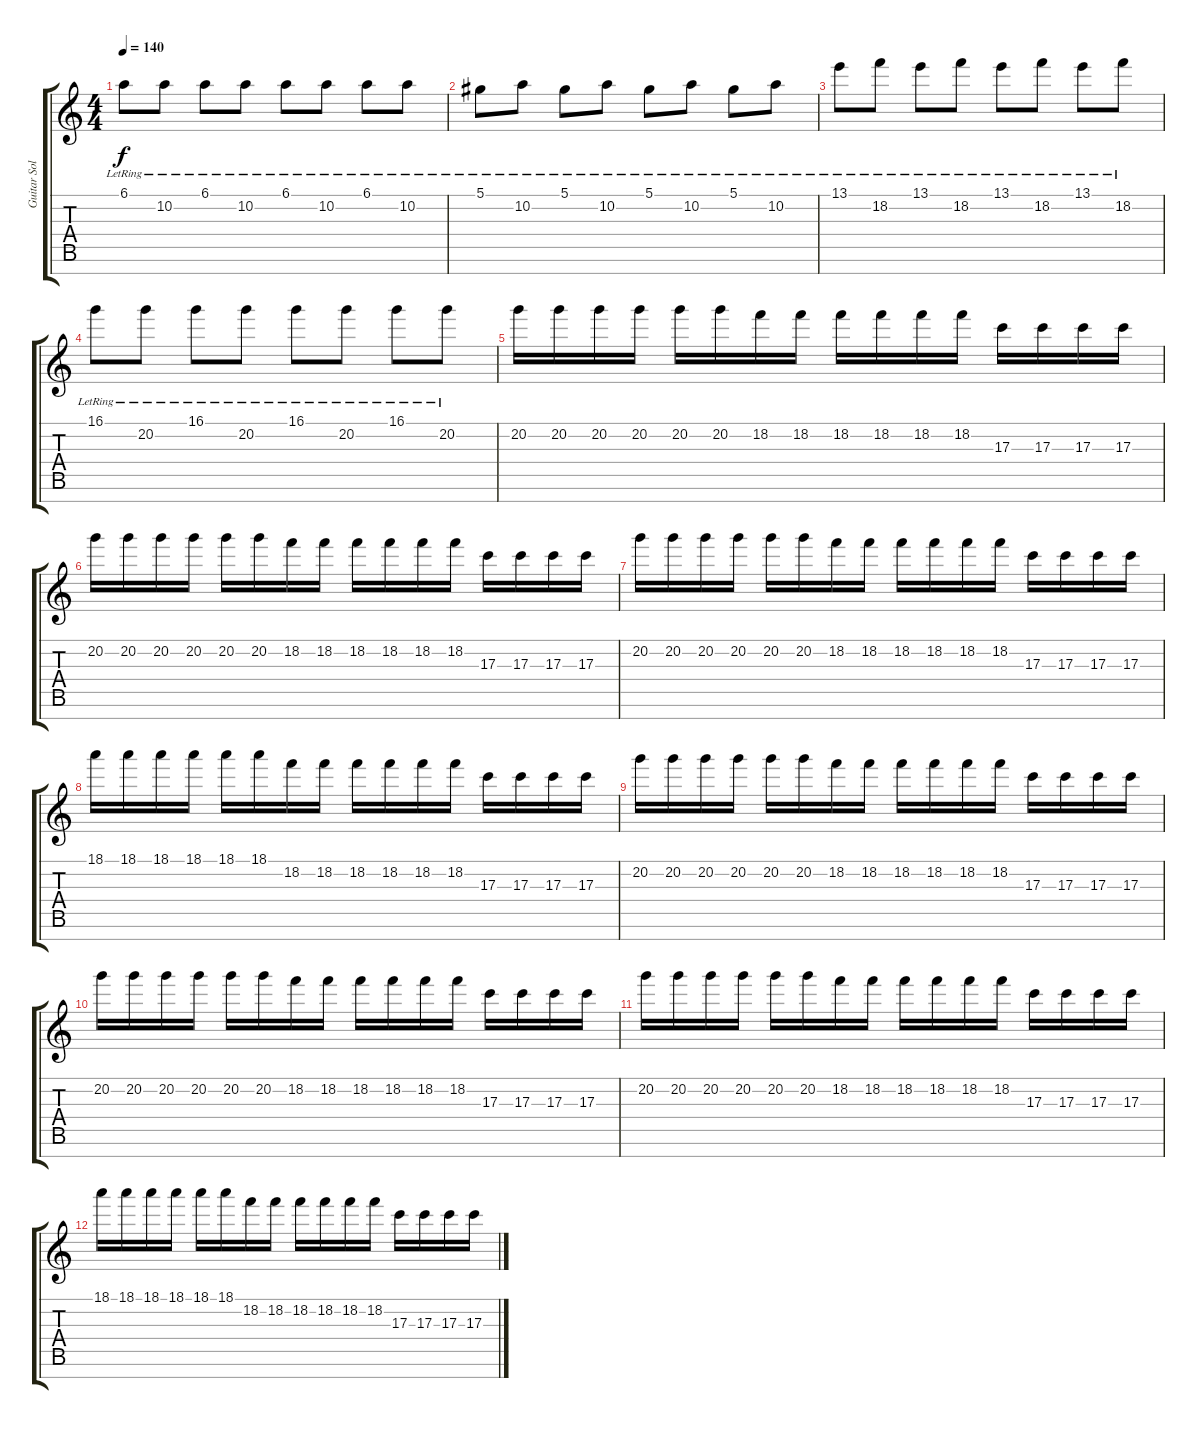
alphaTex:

\track ("Guitar Solo" "Guitar Sol") {instrument distortionguitar}
\staff {score tabs}
\tuning (Eb4 B3 G3 D3 Bb2 F2 C2) {hide}
\ts (4 4)
\tempo 140
\clef g2
\ks c
6.1{lr}.8{dy f} 10.2{lr}.8 6.1{lr}.8 10.2{lr}.8 6.1{lr}.8 10.2{lr}.8 6.1{lr}.8 10.2{lr}.8 |
5.1{lr}.8 10.2{lr}.8 5.1{lr}.8 10.2{lr}.8 5.1{lr}.8 10.2{lr}.8 5.1{lr}.8 10.2{lr}.8 |
13.1{lr}.8 18.2{lr}.8 13.1{lr}.8 18.2{lr}.8 13.1{lr}.8 18.2{lr}.8 13.1{lr}.8 18.2{lr}.8 |
16.1{lr}.8 20.2{lr}.8 16.1{lr}.8 20.2{lr}.8 16.1{lr}.8 20.2{lr}.8 16.1{lr}.8 20.2{lr}.8 |
20.2.16 20.2.16 20.2.16 20.2.16 20.2.16 20.2.16 18.2.16 18.2.16 18.2.16 18.2.16 18.2.16 18.2.16 17.3.16 17.3.16 17.3.16 17.3.16 |
20.2.16 20.2.16 20.2.16 20.2.16 20.2.16 20.2.16 18.2.16 18.2.16 18.2.16 18.2.16 18.2.16 18.2.16 17.3.16 17.3.16 17.3.16 17.3.16 |
20.2.16 20.2.16 20.2.16 20.2.16 20.2.16 20.2.16 18.2.16 18.2.16 18.2.16 18.2.16 18.2.16 18.2.16 17.3.16 17.3.16 17.3.16 17.3.16 |
18.1.16 18.1.16 18.1.16 18.1.16 18.1.16 18.1.16 18.2.16 18.2.16 18.2.16 18.2.16 18.2.16 18.2.16 17.3.16 17.3.16 17.3.16 17.3.16 |
20.2.16 20.2.16 20.2.16 20.2.16 20.2.16 20.2.16 18.2.16 18.2.16 18.2.16 18.2.16 18.2.16 18.2.16 17.3.16 17.3.16 17.3.16 17.3.16 |
20.2.16 20.2.16 20.2.16 20.2.16 20.2.16 20.2.16 18.2.16 18.2.16 18.2.16 18.2.16 18.2.16 18.2.16 17.3.16 17.3.16 17.3.16 17.3.16 |
20.2.16 20.2.16 20.2.16 20.2.16 20.2.16 20.2.16 18.2.16 18.2.16 18.2.16 18.2.16 18.2.16 18.2.16 17.3.16 17.3.16 17.3.16 17.3.16 |
18.1.16 18.1.16 18.1.16 18.1.16 18.1.16 18.1.16 18.2.16 18.2.16 18.2.16 18.2.16 18.2.16 18.2.16 17.3.16 17.3.16 17.3.16 17.3.16
